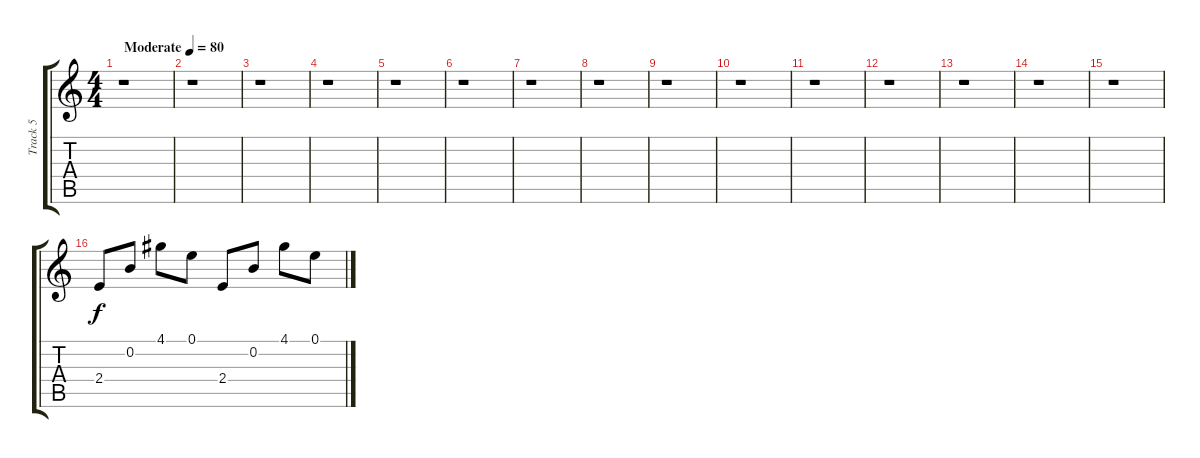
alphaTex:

\track ("Track 5" "Track 5") {instrument electricguitarclean}
\staff {score tabs}
\tuning (E4 B3 G3 D3 A2 E2) {hide}
\ts (4 4)
\tempo (80 "Moderate")
\clef g2
\ks c
r.1{dy f instrument electricguitarclean} |
r.1 |
r.1 |
r.1 |
r.1 |
r.1 |
r.1 |
r.1 |
r.1 |
r.1 |
r.1 |
r.1 |
r.1 |
r.1 |
r.1 |
2.4.8 0.2.8 4.1.8 0.1.8 2.4.8 0.2.8 4.1.8 0.1.8
